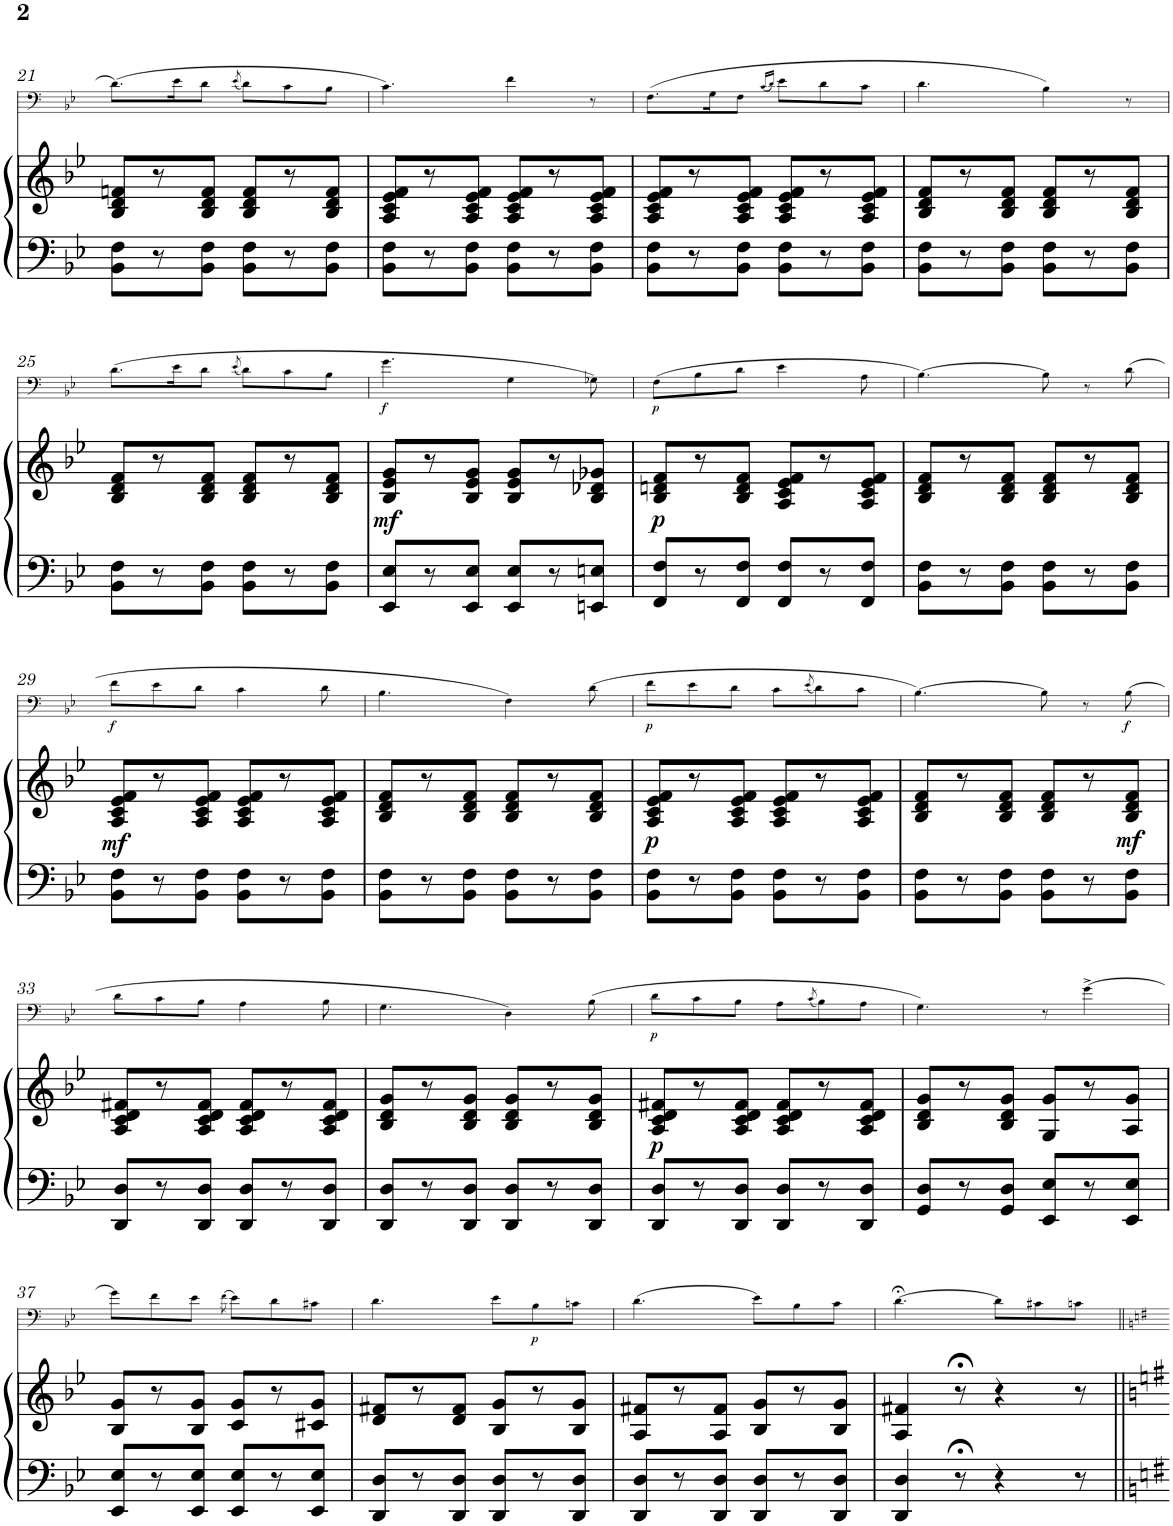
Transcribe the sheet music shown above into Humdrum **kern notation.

**kern	**kern	**dynam	**kern	**dynam
*part2	*part2	*part2	*part1	*part1
*staff3	*staff2	*staff2/3	*staff1	*staff1
*I"Piano	*	*	*I"Trombone	*
*I'Pno	*	*	*I'Trb	*
!!LO:PB:g=z
*clefF4	*clefG2	*	*clefF4	*
*k[b-e-]	*k[b-e-]	*	*k[b-e-]	*
*M6/8	*M6/8	*	*M6/8	*
=21	=21	=21	=21	=21
8BB-\ 8F\L	8B-/ 8d/ 8fn/L	.	(8.d\L]	.
8r	8r	.	.	.
.	.	.	16e-\K	.
8BB-\ 8F\J	8B-/ 8d/ 8f/J	.	8d\J	.
.	.	.	(8qe-/	.
8BB-\ 8F\L	8B-/ 8d/ 8f/L	.	8d\L)	.
8r	8r	.	8c\	.
8BB-\ 8F\J	8B-/ 8d/ 8f/J	.	8B-\J	.
=22	=22	=22	=22	=22
8BB-\ 8F\L	8A/ 8c/ 8e-/ 8f/L	.	4.c\)	.
8r	8r	.	.	.
8BB-\ 8F\J	8A/ 8c/ 8e-/ 8f/J	.	.	.
8BB-\ 8F\L	8A/ 8c/ 8e-/ 8f/L	.	4f\	.
8r	8r	.	.	.
8BB-\ 8F\J	8A/ 8c/ 8e-/ 8f/J	.	8r	.
=23	=23	=23	=23	=23
8BB-\ 8F\L	8A/ 8c/ 8e-/ 8f/L	.	(8.F\L	.
8r	8r	.	.	.
.	.	.	16G\K	.
8BB-\ 8F\J	8A/ 8c/ 8e-/ 8f/J	.	8F\J	.
.	.	.	(16qc/LL	.
.	.	.	16qd/JJ)	.
8BB-\ 8F\L	8A/ 8c/ 8e-/ 8f/L	.	8e-\L	.
8r	8r	.	8d\	.
8BB-\ 8F\J	8A/ 8c/ 8e-/ 8f/J	.	8c\J	.
=24	=24	=24	=24	=24
8BB-\ 8F\L	8B-/ 8d/ 8f/L	.	4.d\	.
8r	8r	.	.	.
8BB-\ 8F\J	8B-/ 8d/ 8f/J	.	.	.
8BB-\ 8F\L	8B-/ 8d/ 8f/L	.	4B-\)	.
8r	8r	.	.	.
8BB-\ 8F\J	8B-/ 8d/ 8f/J	.	8r	.
!!LO:LB:g=z
=25	=25	=25	=25	=25
8BB-\ 8F\L	8B-/ 8d/ 8f/L	.	(8.d\L	.
8r	8r	.	.	.
.	.	.	16e-\K	.
8BB-\ 8F\J	8B-/ 8d/ 8f/J	.	8d\J	.
.	.	.	(8qe-/	.
8BB-\ 8F\L	8B-/ 8d/ 8f/L	.	8d\L)	.
8r	8r	.	8c\	.
8BB-\ 8F\J	8B-/ 8d/ 8f/J	.	8B-\J	.
=26	=26	=26	=26	=26
!	!	!LO:DY:b	!	!LO:DY:b
8EE-/ 8E-/L	8B-/ 8e-/ 8g/L	mf	4.g\	f
8r	8r	.	.	.
8EE-/ 8E-/J	8B-/ 8e-/ 8g/J	.	.	.
8EE-/ 8E-/L	8B-/ 8e-/ 8g/L	.	4G\	.
8r	8r	.	.	.
8EEn/ 8En/J	8B-/ 8d-X/ 8g-X/J	.	8G-X\)	.
=27	=27	=27	=27	=27
!	!	!LO:DY:b	!	!LO:DY:b
8FF/ 8F/L	8B-/ 8dn/ 8f/L	p	(8F\L	p
8r	8r	.	8B-\	.
8FF/ 8F/J	8B-/ 8d/ 8f/J	.	8d\J	.
8FF/ 8F/L	8A/ 8c/ 8e-/ 8f/L	.	4e-\	.
8r	8r	.	.	.
8FF/ 8F/J	8A/ 8c/ 8e-/ 8f/J	.	8A\	.
=28	=28	=28	=28	=28
8BB-\ 8F\L	8B-/ 8d/ 8f/L	.	[>4.B-\)	.
8r	8r	.	.	.
8BB-\ 8F\J	8B-/ 8d/ 8f/J	.	.	.
8BB-\ 8F\L	8B-/ 8d/ 8f/L	.	8B-\]	.
8r	8r	.	8r	.
8BB-\ 8F\J	8B-/ 8d/ 8f/J	.	(>8d\	.
!!LO:LB:g=z
=29	=29	=29	=29	=29
!	!	!LO:DY:b	!	!LO:DY:b
8BB-\ 8F\L	8A/ 8c/ 8e-/ 8f/L	mf	8f\L	f
8r	8r	.	8e-\	.
8BB-\ 8F\J	8A/ 8c/ 8e-/ 8f/J	.	8d\J	.
8BB-\ 8F\L	8A/ 8c/ 8e-/ 8f/L	.	4c\	.
8r	8r	.	.	.
8BB-\ 8F\J	8A/ 8c/ 8e-/ 8f/J	.	8d\	.
=30	=30	=30	=30	=30
8BB-\ 8F\L	8B-/ 8d/ 8f/L	.	4.B-\	.
8r	8r	.	.	.
8BB-\ 8F\J	8B-/ 8d/ 8f/J	.	.	.
8BB-\ 8F\L	8B-/ 8d/ 8f/L	.	4F\)	.
8r	8r	.	.	.
8BB-\ 8F\J	8B-/ 8d/ 8f/J	.	(8d\	.
=31	=31	=31	=31	=31
!	!	!LO:DY:b	!	!LO:DY:b
8BB-\ 8F\L	8A/ 8c/ 8e-/ 8f/L	p	8f\L	p
8r	8r	.	8e-\	.
8BB-\ 8F\J	8A/ 8c/ 8e-/ 8f/J	.	8d\J	.
8BB-\ 8F\L	8A/ 8c/ 8e-/ 8f/L	.	8c\L	.
.	.	.	(8qe-/	.
8r	8r	.	8d\)	.
8BB-\ 8F\J	8A/ 8c/ 8e-/ 8f/J	.	8c\J	.
=32	=32	=32	=32	=32
8BB-\ 8F\L	8B-/ 8d/ 8f/L	.	[>4.B-\)	.
8r	8r	.	.	.
8BB-\ 8F\J	8B-/ 8d/ 8f/J	.	.	.
8BB-\ 8F\L	8B-/ 8d/ 8f/L	.	8B-\]	.
8r	8r	.	8r	.
!	!	!LO:DY:b	!	!LO:DY:b
8BB-\ 8F\J	8B-/ 8d/ 8f/J	mf	(>8B-\	f
!!LO:LB:g=z
=33	=33	=33	=33	=33
8DD/ 8D/L	8A/ 8c/ 8d/ 8f#X/L	.	8d\L	.
8r	8r	.	8c\	.
8DD/ 8D/J	8A/ 8c/ 8d/ 8f#/J	.	8B-\J	.
8DD/ 8D/L	8A/ 8c/ 8d/ 8f#/L	.	4A\	.
8r	8r	.	.	.
8DD/ 8D/J	8A/ 8c/ 8d/ 8f#/J	.	8B-\	.
=34	=34	=34	=34	=34
8DD/ 8D/L	8B-/ 8d/ 8g/L	.	4.G\	.
8r	8r	.	.	.
8DD/ 8D/J	8B-/ 8d/ 8g/J	.	.	.
8DD/ 8D/L	8B-/ 8d/ 8g/L	.	4D\)	.
8r	8r	.	.	.
8DD/ 8D/J	8B-/ 8d/ 8g/J	.	(>8B-\	.
=35	=35	=35	=35	=35
!	!	!LO:DY:b	!	!LO:DY:b
8DD/ 8D/L	8A/ 8c/ 8d/ 8f#X/L	p	8d\L	p
8r	8r	.	8c\	.
8DD/ 8D/J	8A/ 8c/ 8d/ 8f#/J	.	8B-\J	.
8DD/ 8D/L	8A/ 8c/ 8d/ 8f#/L	.	8A\L	.
.	.	.	(8qc/	.
8r	8r	.	8B-\)	.
8DD/ 8D/J	8A/ 8c/ 8d/ 8f#/J	.	8A\J	.
=36	=36	=36	=36	=36
8GG/ 8D/L	8B-/ 8d/ 8g/L	.	4.G\)	.
8r	8r	.	.	.
8GG/ 8D/J	8B-/ 8d/ 8g/J	.	.	.
8EE-/ 8E-/L	8G/ 8g/L	.	8r	.
8r	8r	.	[>4g^\	.
8EE-/ 8E-/J	8A/ 8g/J	.	.	.
!!LO:LB:g=z
=37	=37	=37	=37	=37
8EE-/ 8E-/L	8B-/ 8g/L	.	8g\L]	.
8r	8r	.	8f\	.
8EE-/ 8E-/J	8B-/ 8g/J	.	8e-\J	.
.	.	.	(8qf\	.
8EE-/ 8E-/L	8c/ 8g/L	.	8e-\L)	.
8r	8r	.	8d\	.
8EE-/ 8E-/J	8c#X/ 8g/J	.	8c#X\J	.
=38	=38	=38	=38	=38
8DD/ 8D/L	8d/ 8f#X/L	.	4.d\	.
8r	8r	.	.	.
8DD/ 8D/J	8d/ 8f#/J	.	.	.
8DD/ 8D/L	8B-/ 8g/L	.	8e-\L	.
!	!	!	!	!LO:DY:b
8r	8r	.	8B-\	p
8DD/ 8D/J	8B-/ 8g/J	.	8cn\J	.
=39	=39	=39	=39	=39
8DD/ 8D/L	8A/ 8f#X/L	.	(4.d\	.
8r	8r	.	.	.
8DD/ 8D/J	8A/ 8f#/J	.	.	.
8DD/ 8D/L	8B-/ 8g/L	.	8e-\L)	.
8r	8r	.	8B-\	.
8DD/ 8D/J	8B-/ 8g/J	.	8c\J	.
=40	=40	=40	=40	=40
4DD/ 4D/	4A/ 4f#X/	.	[4.d;<\	.
8r;<	8r;<	.	.	.
4r	4r	.	8d\L]	.
.	.	.	8c#X\	.
8r	8r	.	8cn\J	.
=||	=||	=||	=||	=||
*-	*-	*-	*-	*-
